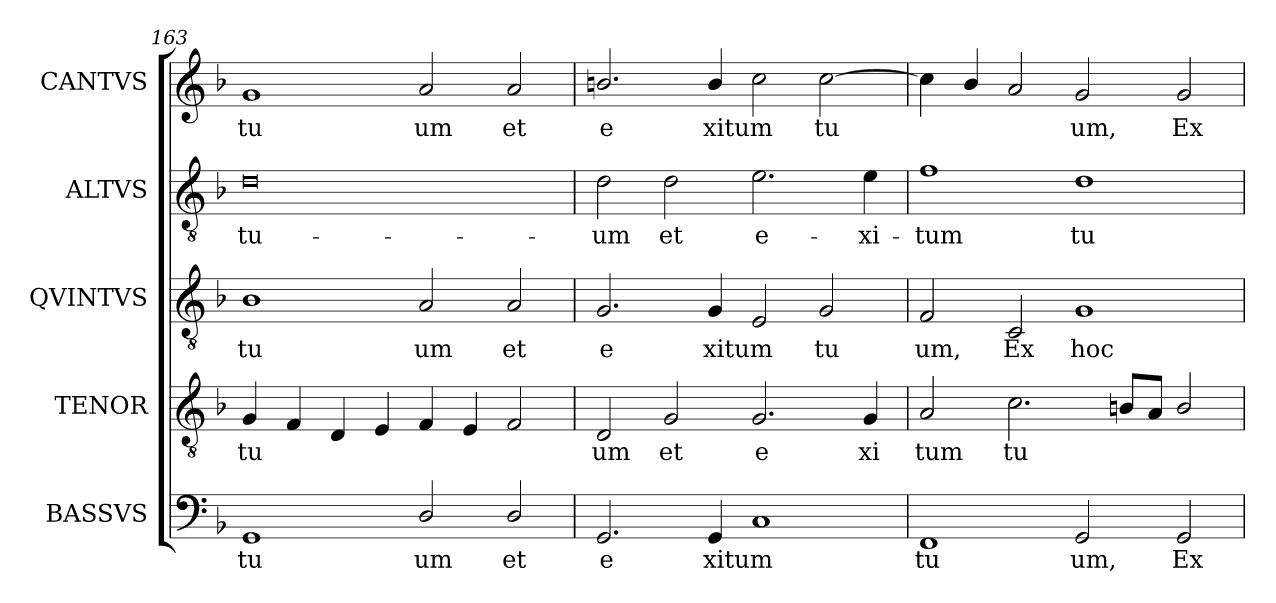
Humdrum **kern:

**kern	**text	**kern	**text	**kern	**text	**kern	**text	**kern	**text
*part5	*part5	*part4	*part4	*part3	*part3	*part2	*part2	*part1	*part1
*staff5	*staff5	*staff4	*staff4	*staff3	*staff3	*staff2	*staff2	*staff1	*staff1
*I"BASSVS	*	*I"TENOR	*	*I"QVINTVS	*	*I"ALTVS	*	*I"CANTVS	*
*clefF4	*	*clefGv2	*	*clefGv2	*	*clefGv2	*	*clefG2	*
*ITrd-3c-5	*	*ITrd-3c-5	*	*ITrd-3c-5	*	*ITrd-3c-5	*	*	*
*k[b-e-]	*	*k[b-e-]	*	*k[b-e-]	*	*k[b-e-]	*	*k[b-]	*
*B-:	*	*B-:	*	*B-:	*	*B-:	*	*F:	*
=163	=163	=163	=163	=163	=163	=163	=163	=163	=163
!	!LO:LY:b:cj	!	!LO:LY:b:cj	!	!LO:LY:b:cj	!	!LO:LY:b:cj	!	!LO:LY:b:cj
1C	tu	4c/	tu	1e-	tu	0g	tu-	1g	tu
!	!	!	!LO:LY:b:cj	!	!	!	!	!	!
.	.	4B-/	.	.	.	.	.	.	.
!	!	!	!LO:LY:b:cj	!	!	!	!	!	!
.	.	4G/	.	.	.	.	.	.	.
!	!	!	!LO:LY:b:cj	!	!	!	!	!	!
.	.	4A/	.	.	.	.	.	.	.
!	!LO:LY:b:cj	!	!LO:LY:b:cj	!	!LO:LY:b:cj	!	!	!	!LO:LY:b:cj
2G/	um	4B-/	.	2d/	um	.	.	2a/	um
!	!	!	!LO:LY:b:cj	!	!	!	!	!	!
.	.	4A/	.	.	.	.	.	.	.
!	!LO:LY:b:cj	!	!LO:LY:b:cj	!	!LO:LY:b:cj	!	!	!	!LO:LY:b:cj
2G/	et	2B-/	.	2d/	et	.	.	2a/	et
=164	=164	=164	=164	=164	=164	=164	=164	=164	=164
!	!LO:LY:b:cj	!	!LO:LY:b:cj	!	!LO:LY:b:cj	!	!LO:LY:b:cj	!	!LO:LY:b:cj
2.C/	e	2G/	um	2.c/	e	2g\	-um	2.bn/	e
!	!	!	!LO:LY:b:cj	!	!	!	!LO:LY:b:cj	!	!
.	.	2c/	et	.	.	2g\	et	.	.
!	!LO:LY:b:cj	!	!	!	!LO:LY:b:cj	!	!	!	!LO:LY:b:cj
4C/	xitum	.	.	4c/	xitum	.	.	4b/	xitum
!	!LO:LY:b:cj	!	!LO:LY:b:cj	!	!LO:LY:b:cj	!	!LO:LY:b:cj	!	!LO:LY:b:cj
1F	.	2.c/	e	2A/	.	2.a\	e-	2cc\	.
!	!	!	!	!	!LO:LY:b:cj	!	!	!	!LO:LY:b:cj
.	.	.	.	2c/	tu	.	.	[>2cc\	tu
!	!	!	!LO:LY:b:cj	!	!	!	!LO:LY:b:cj	!	!
.	.	4c/	xi	.	.	4a\	-xi-	.	.
=165	=165	=165	=165	=165	=165	=165	=165	=165	=165
!	!LO:LY:b:cj	!	!LO:LY:b:cj	!	!LO:LY:b:cj	!	!LO:LY:b:cj	!	!LO:LY:b:cj
1BB-	tu	2d/	tum	2B-/	um,	1b-	-tum	4cc\]	.
!	!	!	!	!	!	!	!	!	!LO:LY:b:cj
.	.	.	.	.	.	.	.	4b-/	.
!	!	!	!LO:LY:b:cj	!	!LO:LY:b:cj	!	!	!	!LO:LY:b:cj
.	.	2.f\	tu	2F/	Ex	.	.	2a/	.
!	!LO:LY:b:cj	!	!	!	!LO:LY:b:cj	!	!LO:LY:b:cj	!	!LO:LY:b:cj
2C/	um,	.	.	1c	hoc	1g	tu-	2g/	um,
!	!	!	!LO:LY:b:cj	!	!	!	!	!	!
.	.	8e/L	.	.	.	.	.	.	.
!	!	!	!LO:LY:b:cj	!	!	!	!	!	!
.	.	8d/J	.	.	.	.	.	.	.
!	!LO:LY:b:cj	!	!LO:LY:b:cj	!	!	!	!	!	!LO:LY:b:cj
2C/	Ex	2e/	.	.	.	.	.	2g/	Ex
=	=	=	=	=	=	=	=	=	=
*-	*-	*-	*-	*-	*-	*-	*-	*-	*-
